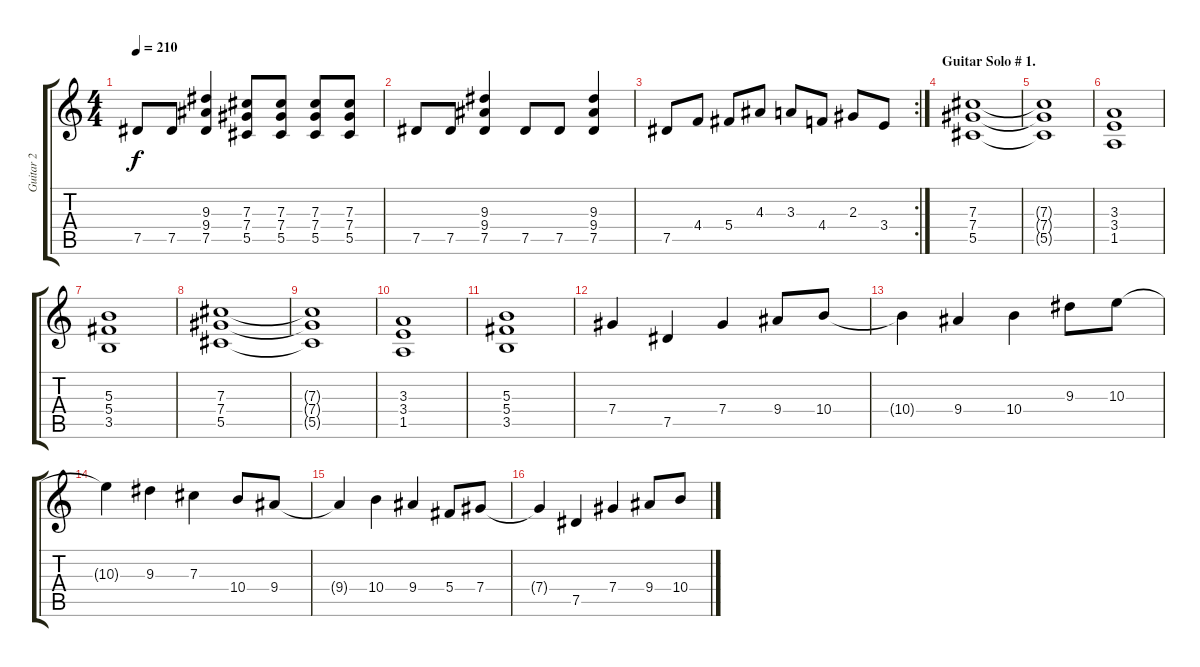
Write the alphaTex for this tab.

\track ("Guitar 2" "Guitar 2") {instrument overdrivenguitar}
\staff {score tabs}
\tuning (Eb4 Bb3 Gb3 Db3 Ab2 Eb2) {hide}
\ts (4 4)
\tempo 210
\clef g2
\ks c
7.5.8{dy f} 7.5.8 (9.3 9.4 7.5).4 (7.3 7.4 5.5).8 (7.3 7.4 5.5).8 (7.3 7.4 5.5).8 (7.3 7.4 5.5).8 |
7.5.8 7.5.8 (9.3 9.4 7.5).4 7.5.8 7.5.8 (9.3 9.4 7.5).4 |
\rc 2
7.5.8 4.4.8 5.4.8 4.3.8 3.3.8 4.4.8 2.3.8 3.4.8 |
\section ("" "Guitar Solo # 1.")
(7.3 7.4 5.5).1 |
(7.3{t} 7.4{t} 5.5{t}).1 |
(3.3 3.4 1.5).1 |
(5.3 5.4 3.5).1 |
(7.3 7.4 5.5).1 |
(7.3{t} 7.4{t} 5.5{t}).1 |
(3.3 3.4 1.5).1 |
(5.3 5.4 3.5).1 |
7.4.4 7.5.4 7.4.4 9.4.8 10.4.8 |
10.4{t}.4 9.4.4 10.4.4 9.3.8 10.3.8 |
10.3{t}.4 9.3.4 7.3.4 10.4.8 9.4.8 |
9.4{t}.4 10.4.4 9.4.4 5.4.8 7.4.8 |
7.4{t}.4 7.5.4 7.4.4 9.4.8 10.4.8
